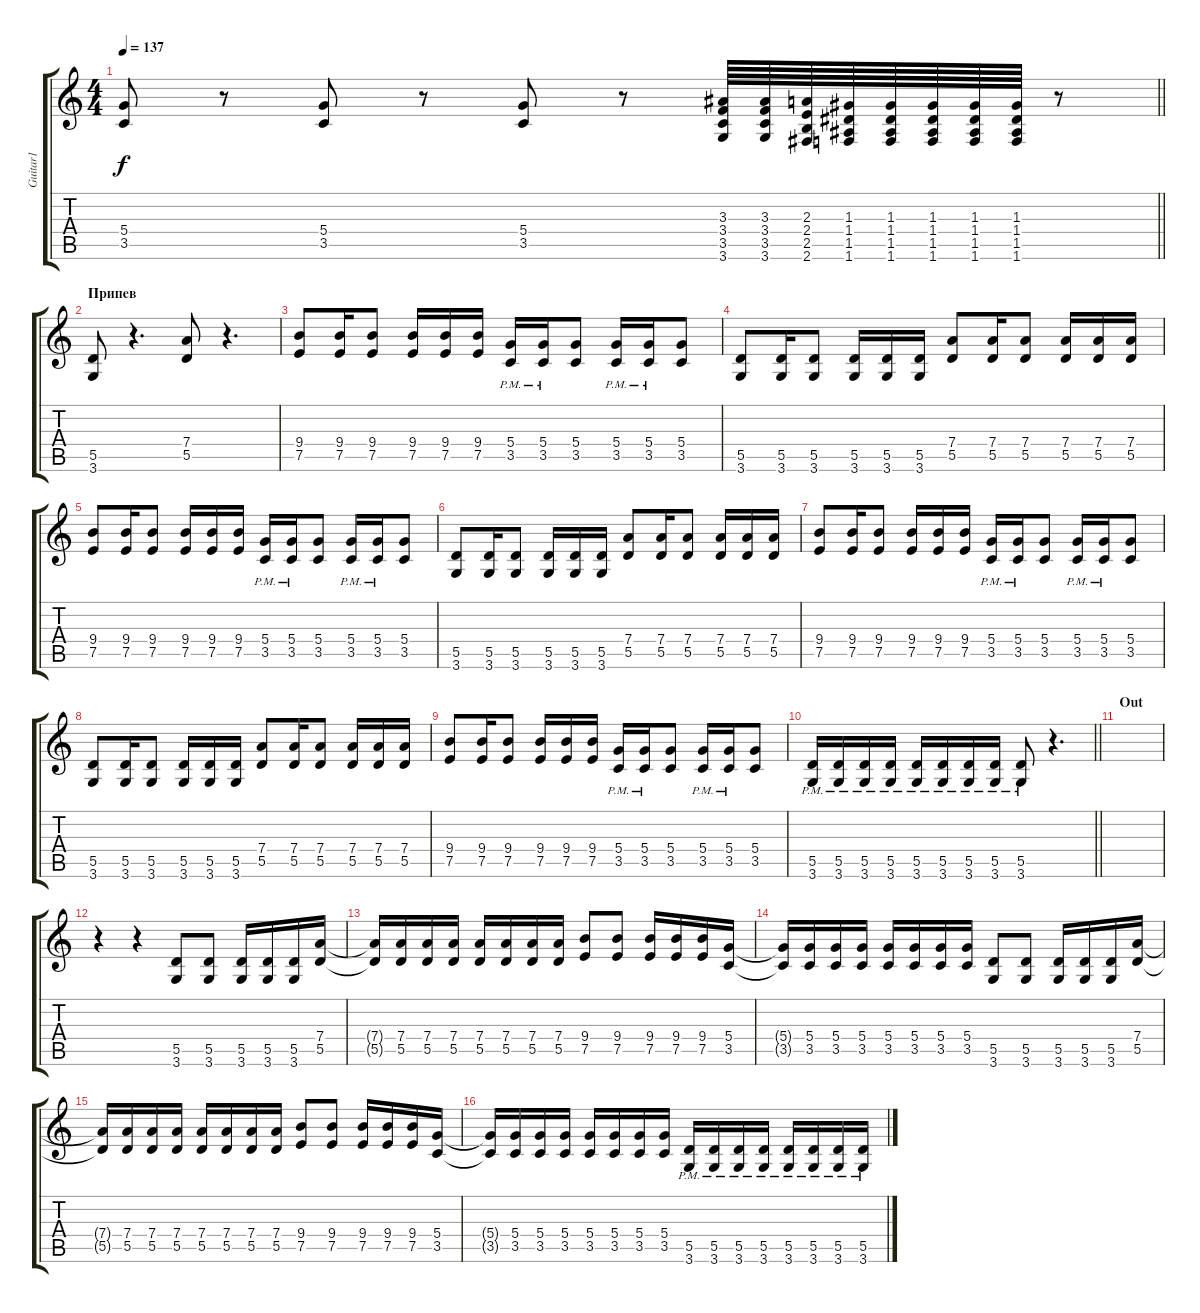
\track ("Guitar1" "Guitar1") {instrument distortionguitar}
\staff {score tabs}
\tuning (E4 B3 G3 D3 A2 E2) {hide}
\ts (4 4)
\section ("" "")
\tempo 137
\clef g2
\barLineRight lightlight
\ks c
(5.4 3.5).8{dy f} r.8 (5.4 3.5).8 r.8 (5.4 3.5).8 r.8 (3.3 3.4 3.5 3.6).64 (3.3 3.4 3.5 3.6).64 (2.3 2.4 2.5 2.6).64 (1.3 1.4 1.5 1.6).64 (1.3 1.4 1.5 1.6).64 (1.3 1.4 1.5 1.6).64 (1.3 1.4 1.5 1.6).64 (1.3 1.4 1.5 1.6).64 r.8 |
\section ("" "Припев")
(5.5 3.6).8 r.4{d} (7.4 5.5).8 r.4{d} |
(9.4 7.5).8 (9.4 7.5).16 (9.4 7.5).8 (9.4 7.5).16 (9.4 7.5).16 (9.4 7.5).16 (5.4 3.5{pm}).16 (5.4 3.5{pm}).16 (5.4 3.5).8 (5.4 3.5{pm}).16 (5.4 3.5{pm}).16 (5.4 3.5).8 |
(5.5 3.6).8 (5.5 3.6).16 (5.5 3.6).8 (5.5 3.6).16 (5.5 3.6).16 (5.5 3.6).16 (7.4 5.5).8 (7.4 5.5).16 (7.4 5.5).8 (7.4 5.5).16 (7.4 5.5).16 (7.4 5.5).16 |
(9.4 7.5).8 (9.4 7.5).16 (9.4 7.5).8 (9.4 7.5).16 (9.4 7.5).16 (9.4 7.5).16 (5.4 3.5{pm}).16 (5.4 3.5{pm}).16 (5.4 3.5).8 (5.4 3.5{pm}).16 (5.4 3.5{pm}).16 (5.4 3.5).8 |
(5.5 3.6).8 (5.5 3.6).16 (5.5 3.6).8 (5.5 3.6).16 (5.5 3.6).16 (5.5 3.6).16 (7.4 5.5).8 (7.4 5.5).16 (7.4 5.5).8 (7.4 5.5).16 (7.4 5.5).16 (7.4 5.5).16 |
(9.4 7.5).8 (9.4 7.5).16 (9.4 7.5).8 (9.4 7.5).16 (9.4 7.5).16 (9.4 7.5).16 (5.4 3.5{pm}).16 (5.4 3.5{pm}).16 (5.4 3.5).8 (5.4 3.5{pm}).16 (5.4 3.5{pm}).16 (5.4 3.5).8 |
(5.5 3.6).8 (5.5 3.6).16 (5.5 3.6).8 (5.5 3.6).16 (5.5 3.6).16 (5.5 3.6).16 (7.4 5.5).8 (7.4 5.5).16 (7.4 5.5).8 (7.4 5.5).16 (7.4 5.5).16 (7.4 5.5).16 |
(9.4 7.5).8 (9.4 7.5).16 (9.4 7.5).8 (9.4 7.5).16 (9.4 7.5).16 (9.4 7.5).16 (5.4 3.5{pm}).16 (5.4 3.5{pm}).16 (5.4 3.5).8 (5.4 3.5{pm}).16 (5.4 3.5{pm}).16 (5.4 3.5).8 |
\barLineRight lightlight
(5.5{pm} 3.6{pm}).16 (5.5{pm} 3.6{pm}).16 (5.5{pm} 3.6{pm}).16 (5.5{pm} 3.6{pm}).16 (5.5{pm} 3.6{pm}).16 (5.5{pm} 3.6{pm}).16 (5.5{pm} 3.6{pm}).16 (5.5{pm} 3.6{pm}).16 (5.5{pm} 3.6{pm}).8 r.4{d} |
\section ("" "Out")
|
r.4 r.4 (5.5 3.6).8 (5.5 3.6).8 (5.5 3.6).16 (5.5 3.6).16 (5.5 3.6).16 (7.4 5.5).16 |
(7.4{t} 5.5{t}).16 (7.4 5.5).16 (7.4 5.5).16 (7.4 5.5).16 (7.4 5.5).16 (7.4 5.5).16 (7.4 5.5).16 (7.4 5.5).16 (9.4 7.5).8 (9.4 7.5).8 (9.4 7.5).16 (9.4 7.5).16 (9.4 7.5).16 (5.4 3.5).16 |
(5.4{t} 3.5{t}).16 (5.4 3.5).16 (5.4 3.5).16 (5.4 3.5).16 (5.4 3.5).16 (5.4 3.5).16 (5.4 3.5).16 (5.4 3.5).16 (5.5 3.6).8 (5.5 3.6).8 (5.5 3.6).16 (5.5 3.6).16 (5.5 3.6).16 (7.4 5.5).16 |
(7.4{t} 5.5{t}).16 (7.4 5.5).16 (7.4 5.5).16 (7.4 5.5).16 (7.4 5.5).16 (7.4 5.5).16 (7.4 5.5).16 (7.4 5.5).16 (9.4 7.5).8 (9.4 7.5).8 (9.4 7.5).16 (9.4 7.5).16 (9.4 7.5).16 (5.4 3.5).16 |
(5.4{t} 3.5{t}).16 (5.4 3.5).16 (5.4 3.5).16 (5.4 3.5).16 (5.4 3.5).16 (5.4 3.5).16 (5.4 3.5).16 (5.4 3.5).16 (5.5{pm} 3.6{pm}).16 (5.5{pm} 3.6{pm}).16 (5.5{pm} 3.6{pm}).16 (5.5{pm} 3.6{pm}).16 (5.5{pm} 3.6{pm}).16 (5.5{pm} 3.6{pm}).16 (5.5{pm} 3.6{pm}).16 (5.5{pm} 3.6{pm}).16
